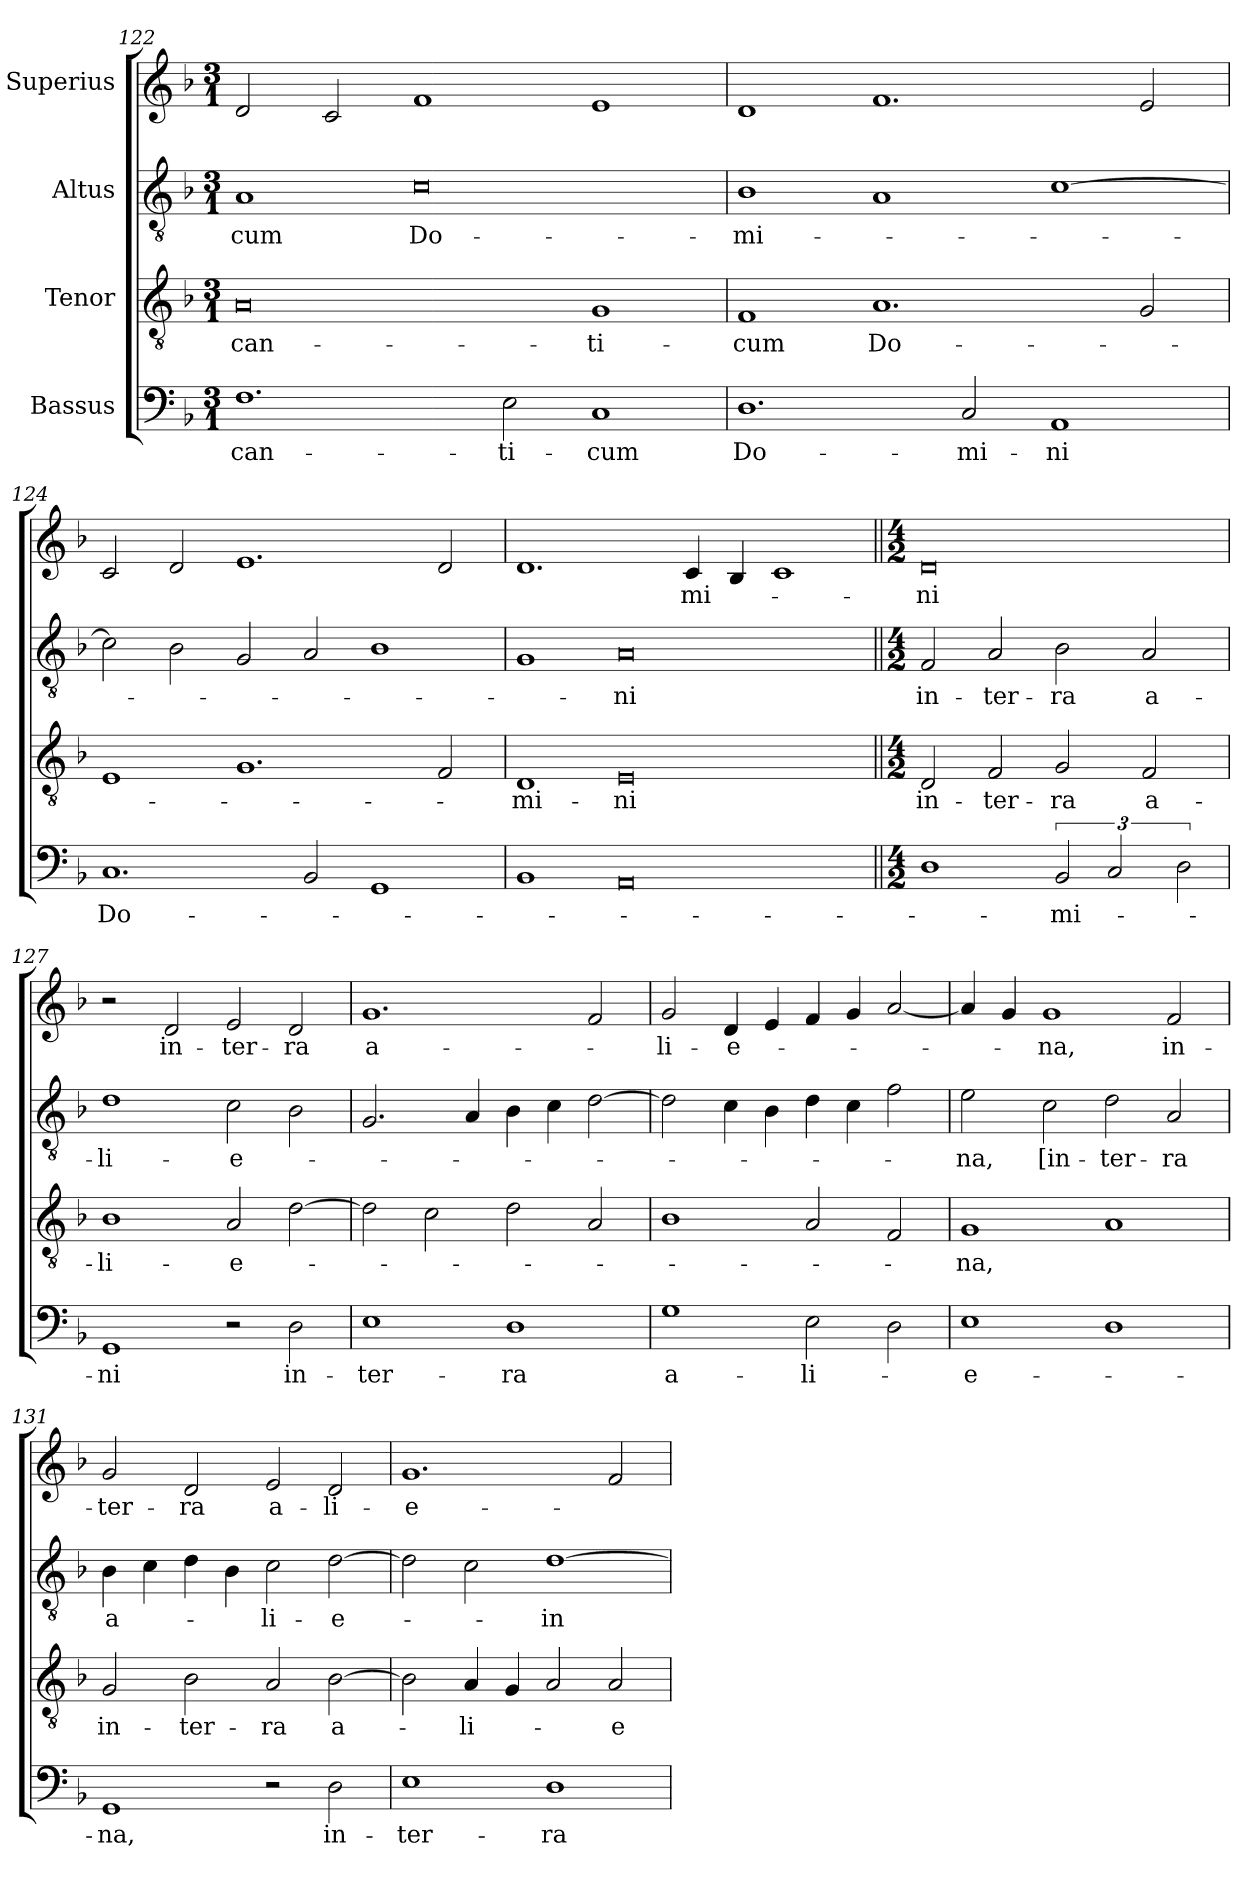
**kern	**text	**kern	**text	**kern	**text	**kern	**text
*part4	*part4	*part3	*part3	*part2	*part2	*part1	*part1
*staff4	*staff4	*staff3	*staff3	*staff2	*staff2	*staff1	*staff1
*I"Bassus	*	*I"Tenor	*	*I"Altus	*	*I"Superius	*
*clefF4	*	*clefGv2	*	*clefGv2	*	*clefG2	*
*k[b-]	*	*k[b-]	*	*k[b-]	*	*k[b-]	*
*M3/1	*	*M3/1	*	*M3/1	*	*M3/1	*
=122	=122	=122	=122	=122	=122	=122	=122
1.F\	can-	0A/	can-	1A/	-cum	2d/	.
.	.	.	.	.	.	2c/	.
.	.	.	.	0c\	Do-	1f/	.
2E\	-ti-	.	.	.	.	.	.
1C/	-cum	1G/	-ti-	.	.	1e/	.
=123	=123	=123	=123	=123	=123	=123	=123
1.D\	Do-	1F/	-cum	1B-\	-mi-	1d/	.
.	.	1.A/	Do-	1A/	.	1.f/	.
2C/	-mi-	.	.	.	.	.	.
1AA/	-ni	.	.	[1c\	.	.	.
.	.	2G/	.	.	.	2e/	.
=124	=124	=124	=124	=124	=124	=124	=124
1.C/	Do-	1E/	.	2c\]	.	2c/	.
.	.	.	.	2B-\	.	2d/	.
.	.	1.G/	.	2G/	.	1.e/	.
2BB-/	.	.	.	2A/	.	.	.
1GG/	.	.	.	1B-\	.	.	.
.	.	2F/	.	.	.	2d/	.
=125	=125	=125	=125	=125	=125	=125	=125
1BB-/	.	1D/	-mi-	1G/	.	1.d/	.
0AA/	.	0E/	-ni	0A/	-ni	.	.
.	.	.	.	.	.	4c/	-mi-
.	.	.	.	.	.	4B-/	.
.	.	.	.	.	.	1c/	.
=126||	=126||	=126||	=126||	=126||	=126||	=126||	=126||
*M4/2	*	*M4/2	*	*M4/2	*	*M4/2	*
1D\	.	2D/	in-	2F/	in-	0d/	-ni
.	.	2F/	ter-	2A/	ter-	.	.
3BB-/	-mi-	2G/	-ra	2B-\	-ra	.	.
3C/	.	.	.	.	.	.	.
.	.	2F/	a-	2A/	a-	.	.
3D\	.	.	.	.	.	.	.
=127	=127	=127	=127	=127	=127	=127	=127
1GG/	-ni	1B-\	-li-	1d\	-li-	2r	.
.	.	.	.	.	.	2d/	in-
2r	.	2A/	-e-	2c\	-e-	2e/	ter-
2D\	in-	[2d\	.	2B-\	.	2d/	-ra
=128	=128	=128	=128	=128	=128	=128	=128
1E\	ter-	2d\]	.	2.G/	.	1.g/	a-
.	.	2c\	.	.	.	.	.
.	.	.	.	4A/	.	.	.
1D\	-ra	2d\	.	4B-\	.	.	.
.	.	.	.	4c\	.	.	.
.	.	2A/	.	[2d\	.	2f/	.
=129	=129	=129	=129	=129	=129	=129	=129
1G\	a-	1B-\	.	2d\]	.	2g/	-li-
.	.	.	.	4c\	.	4d/	-e-
.	.	.	.	4B-\	.	4e/	.
2E\	-li-	2A/	.	4d\	.	4f/	.
.	.	.	.	4c\	.	4g/	.
2D\	.	2F/	.	2f\	.	[2a/	.
=130	=130	=130	=130	=130	=130	=130	=130
1E\	-e-	1G/	-na,	2e\	-na,	4a/]	.
.	.	.	.	.	.	4g/	.
.	.	.	.	2c\	[in-	1g/	-na,
1D\	.	1A/	.	2d\	ter-	.	.
.	.	.	.	2A/	-ra	2f/	in-
=131	=131	=131	=131	=131	=131	=131	=131
1GG/	-na,	2G/	in-	4B-\	a-	2g/	ter-
.	.	.	.	4c\	.	.	.
.	.	2B-\	ter-	4d\	.	2d/	-ra
.	.	.	.	4B-\	.	.	.
2r	.	2A/	-ra	2c\	-li-	2e/	a-
2D\	in-	[2B-\	a-	[2d\	-e-	2d/	-li-
=132	=132	=132	=132	=132	=132	=132	=132
1E\	ter-	2B-\]	.	2d\]	.	1.g/	-e-
.	.	4A/	-li-	2c\	.	.	.
.	.	4G/	.	.	.	.	.
1D\	-ra	2A/	.	[1d\	-in	.	.
.	.	2A/	-e-	.	.	2f/	.
=	=	=	=	=	=	=	=
*-	*-	*-	*-	*-	*-	*-	*-
